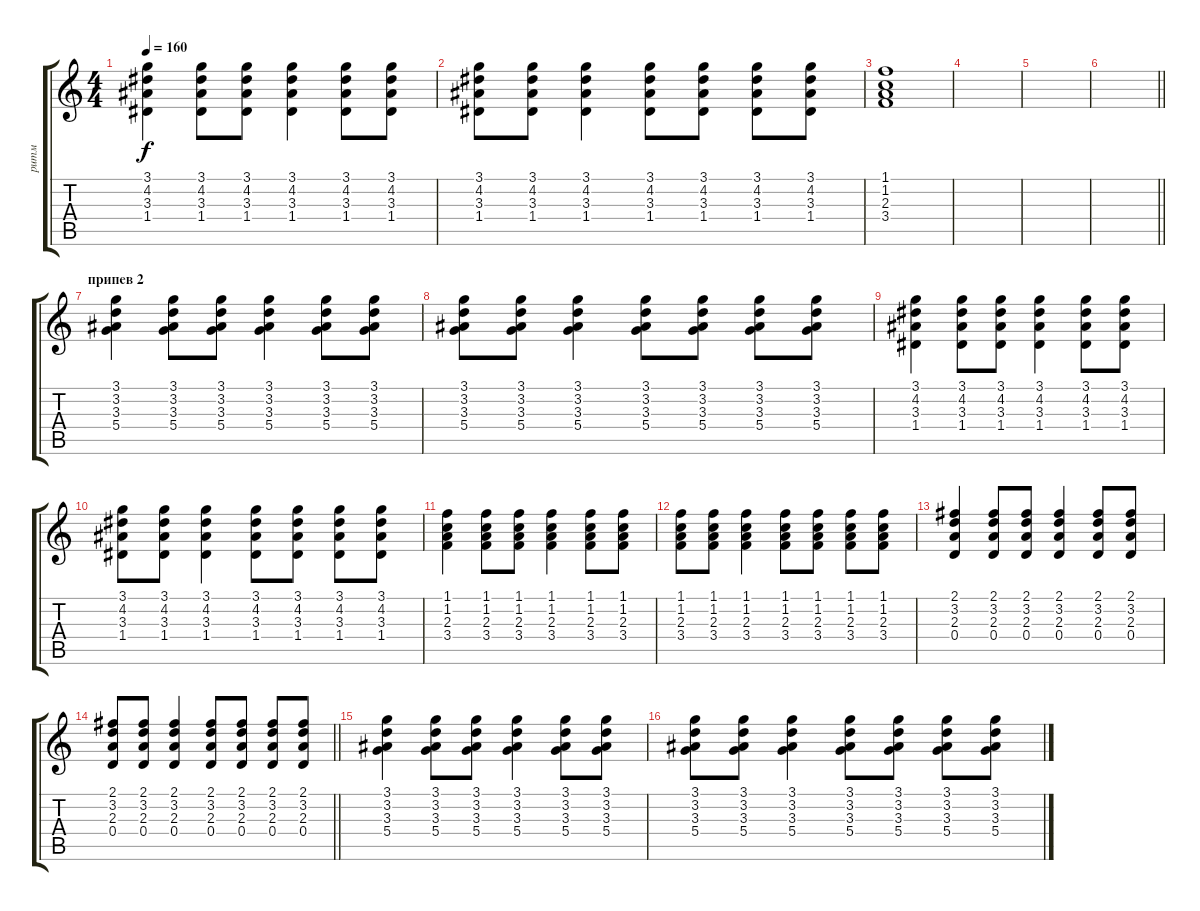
\track ("ритм" "ритм") {instrument acousticguitarsteel}
\staff {score tabs}
\tuning (E4 B3 G3 D3 A2 E2) {hide}
\ts (4 4)
\tempo 160
\clef g2
\ks c
(3.1 4.2 3.3 1.4).4{dy f} (3.1 4.2 3.3 1.4).8 (3.1 4.2 3.3 1.4).8 (3.1 4.2 3.3 1.4).4 (3.1 4.2 3.3 1.4).8 (3.1 4.2 3.3 1.4).8 |
(3.1 4.2 3.3 1.4).8 (3.1 4.2 3.3 1.4).8 (3.1 4.2 3.3 1.4).4 (3.1 4.2 3.3 1.4).8 (3.1 4.2 3.3 1.4).8 (3.1 4.2 3.3 1.4).8 (3.1 4.2 3.3 1.4).8 |
(1.1 1.2 2.3 3.4).1 |
|
|
\barLineRight lightlight
|
\section ("" "припев 2")
(3.1 3.2 3.3 5.4).4 (3.1 3.2 3.3 5.4).8 (3.1 3.2 3.3 5.4).8 (3.1 3.2 3.3 5.4).4 (3.1 3.2 3.3 5.4).8 (3.1 3.2 3.3 5.4).8 |
(3.1 3.2 3.3 5.4).8 (3.1 3.2 3.3 5.4).8 (3.1 3.2 3.3 5.4).4 (3.1 3.2 3.3 5.4).8 (3.1 3.2 3.3 5.4).8 (3.1 3.2 3.3 5.4).8 (3.1 3.2 3.3 5.4).8 |
(3.1 4.2 3.3 1.4).4 (3.1 4.2 3.3 1.4).8 (3.1 4.2 3.3 1.4).8 (3.1 4.2 3.3 1.4).4 (3.1 4.2 3.3 1.4).8 (3.1 4.2 3.3 1.4).8 |
(3.1 4.2 3.3 1.4).8 (3.1 4.2 3.3 1.4).8 (3.1 4.2 3.3 1.4).4 (3.1 4.2 3.3 1.4).8 (3.1 4.2 3.3 1.4).8 (3.1 4.2 3.3 1.4).8 (3.1 4.2 3.3 1.4).8 |
(1.1 1.2 2.3 3.4).4 (1.1 1.2 2.3 3.4).8 (1.1 1.2 2.3 3.4).8 (1.1 1.2 2.3 3.4).4 (1.1 1.2 2.3 3.4).8 (1.1 1.2 2.3 3.4).8 |
(1.1 1.2 2.3 3.4).8 (1.1 1.2 2.3 3.4).8 (1.1 1.2 2.3 3.4).4 (1.1 1.2 2.3 3.4).8 (1.1 1.2 2.3 3.4).8 (1.1 1.2 2.3 3.4).8 (1.1 1.2 2.3 3.4).8 |
(2.1 3.2 2.3 0.4).4 (2.1 3.2 2.3 0.4).8 (2.1 3.2 2.3 0.4).8 (2.1 3.2 2.3 0.4).4 (2.1 3.2 2.3 0.4).8 (2.1 3.2 2.3 0.4).8 |
\barLineRight lightlight
(2.1 3.2 2.3 0.4).8 (2.1 3.2 2.3 0.4).8 (2.1 3.2 2.3 0.4).4 (2.1 3.2 2.3 0.4).8 (2.1 3.2 2.3 0.4).8 (2.1 3.2 2.3 0.4).8 (2.1 3.2 2.3 0.4).8 |
(3.1 3.2 3.3 5.4).4 (3.1 3.2 3.3 5.4).8 (3.1 3.2 3.3 5.4).8 (3.1 3.2 3.3 5.4).4 (3.1 3.2 3.3 5.4).8 (3.1 3.2 3.3 5.4).8 |
(3.1 3.2 3.3 5.4).8 (3.1 3.2 3.3 5.4).8 (3.1 3.2 3.3 5.4).4 (3.1 3.2 3.3 5.4).8 (3.1 3.2 3.3 5.4).8 (3.1 3.2 3.3 5.4).8 (3.1 3.2 3.3 5.4).8
